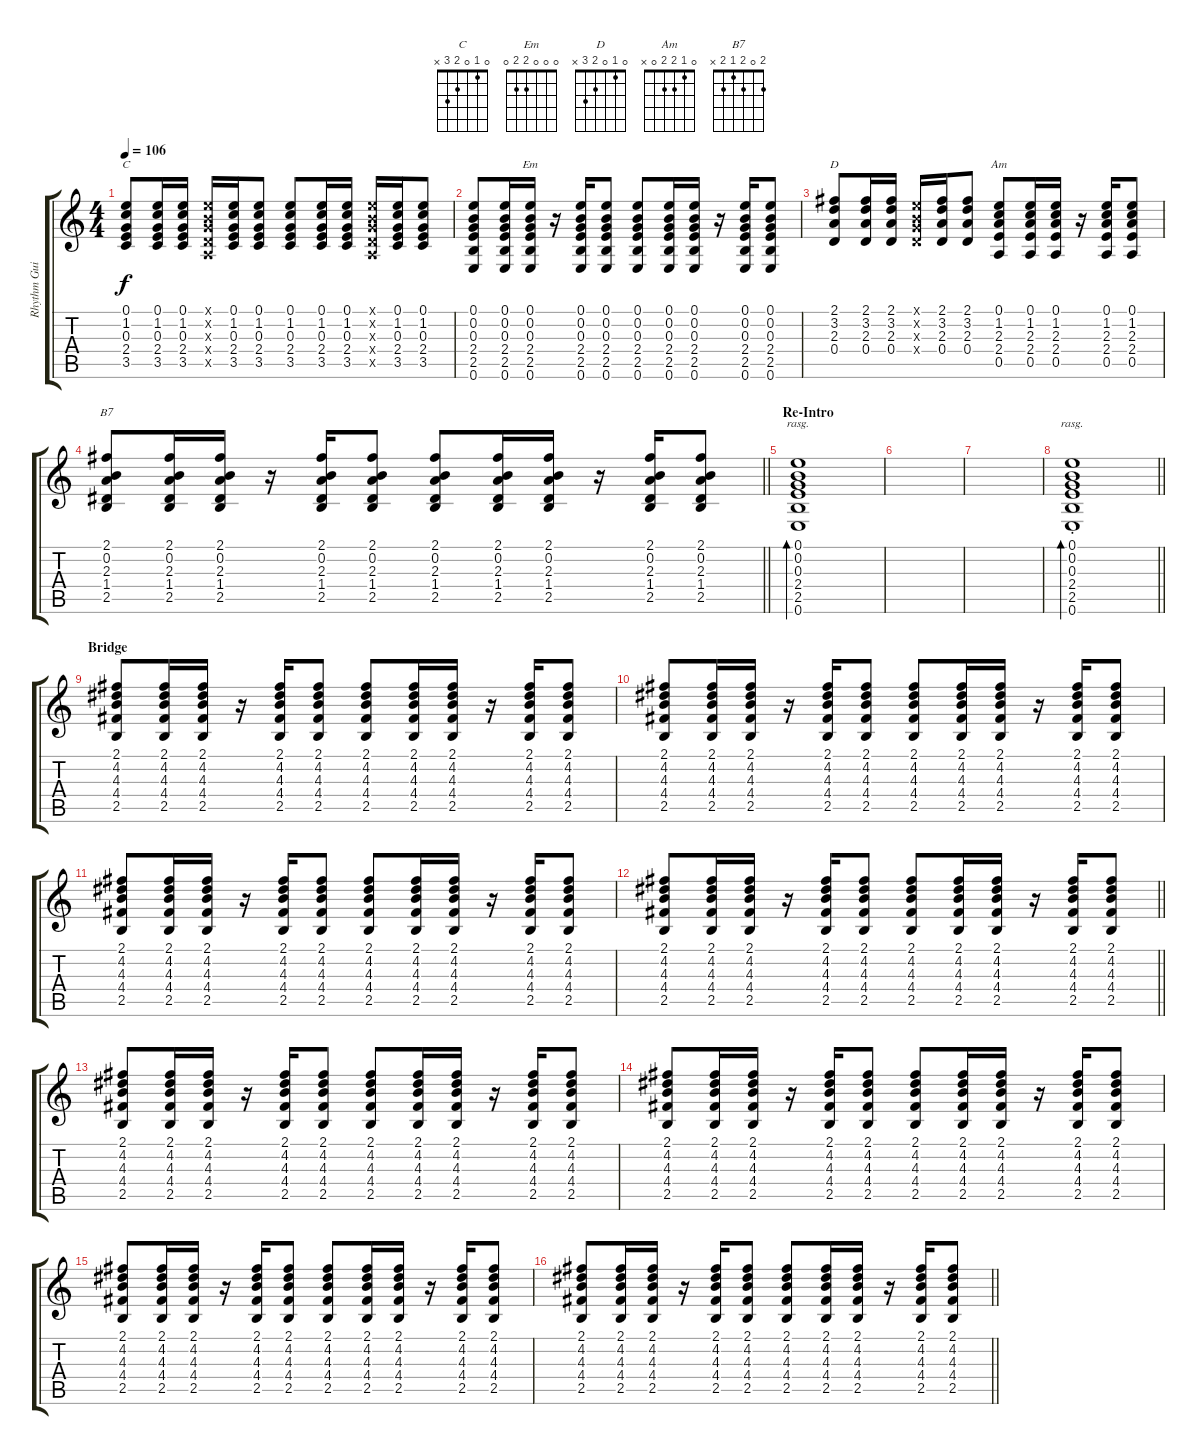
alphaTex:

\track ("Rhythm Guitar" "Rhythm Gui") {instrument acousticguitarsteel}
\staff {score tabs}
\tuning (E4 B3 G3 D3 A2 E2) {hide}
\chord ("C" 0 1 0 2 3 x)
\chord ("Em" 0 0 0 2 2 0)
\chord ("D" 0 1 0 2 3 x)
\chord ("Am" 0 1 2 2 0 x)
\chord ("B7" 2 0 2 1 2 x)
\ts (4 4)
\tempo 106
\clef g2
\ks c
(0.1 1.2 0.3 2.4 3.5).8{ch "C" dy f} (0.1 1.2 0.3 2.4 3.5).16 (0.1 1.2 0.3 2.4 3.5).16 (0.1{x} 0.2{x} 0.3{x} 0.4{x} 0.5{x}).16 (0.1 1.2 0.3 2.4 3.5).16 (0.1 1.2 0.3 2.4 3.5).8 (0.1 1.2 0.3 2.4 3.5).8 (0.1 1.2 0.3 2.4 3.5).16 (0.1 1.2 0.3 2.4 3.5).16 (0.1{x} 0.2{x} 0.3{x} 0.4{x} 0.5{x}).16 (0.1 1.2 0.3 2.4 3.5).16 (0.1 1.2 0.3 2.4 3.5).8 |
(0.1 0.2 0.3 2.4 2.5 0.6).8 (0.1 0.2 0.3 2.4 2.5 0.6).16 (0.1 0.2 0.3 2.4 2.5 0.6).16{ch "Em"} r.16 (0.1 0.2 0.3 2.4 2.5 0.6).16 (0.1 0.2 0.3 2.4 2.5 0.6).8 (0.1 0.2 0.3 2.4 2.5 0.6).8 (0.1 0.2 0.3 2.4 2.5 0.6).16 (0.1 0.2 0.3 2.4 2.5 0.6).16 r.16 (0.1 0.2 0.3 2.4 2.5 0.6).16 (0.1 0.2 0.3 2.4 2.5 0.6).8 |
(2.1 3.2 2.3 0.4).8{ch "D"} (2.1 3.2 2.3 0.4).16 (2.1 3.2 2.3 0.4).16 (0.1{x} 0.2{x} 0.3{x} 0.4{x}).16 (2.1 3.2 2.3 0.4).16 (2.1 3.2 2.3 0.4).8 (0.1 1.2 2.3 2.4 0.5).8{ch "Am"} (0.1 1.2 2.3 2.4 0.5).16 (0.1 1.2 2.3 2.4 0.5).16 r.16 (0.1 1.2 2.3 2.4 0.5).16 (0.1 1.2 2.3 2.4 0.5).8 |
\barLineRight lightlight
(2.1 0.2 2.3 1.4 2.5).8{ch "B7"} (2.1 0.2 2.3 1.4 2.5).16 (2.1 0.2 2.3 1.4 2.5).16 r.16 (2.1 0.2 2.3 1.4 2.5).16 (2.1 0.2 2.3 1.4 2.5).8 (2.1 0.2 2.3 1.4 2.5).8 (2.1 0.2 2.3 1.4 2.5).16 (2.1 0.2 2.3 1.4 2.5).16 r.16 (2.1 0.2 2.3 1.4 2.5).16 (2.1 0.2 2.3 1.4 2.5).8 |
\section ("" "Re-Intro")
(0.1 0.2 0.3 2.4 2.5 0.6).1{bd 60 rasg ii} |
|
|
\barLineRight lightlight
(0.1{st} 0.2{st} 0.3{st} 2.4{st} 2.5{st} 0.6{st}).1{bd 60 rasg ii} |
\section ("" "Bridge")
(2.1 4.2 4.3 4.4 2.5).8 (2.1 4.2 4.3 4.4 2.5).16 (2.1 4.2 4.3 4.4 2.5).16 r.16 (2.1 4.2 4.3 4.4 2.5).16 (2.1 4.2 4.3 4.4 2.5).8 (2.1 4.2 4.3 4.4 2.5).8 (2.1 4.2 4.3 4.4 2.5).16 (2.1 4.2 4.3 4.4 2.5).16 r.16 (2.1 4.2 4.3 4.4 2.5).16 (2.1 4.2 4.3 4.4 2.5).8 |
(2.1 4.2 4.3 4.4 2.5).8 (2.1 4.2 4.3 4.4 2.5).16 (2.1 4.2 4.3 4.4 2.5).16 r.16 (2.1 4.2 4.3 4.4 2.5).16 (2.1 4.2 4.3 4.4 2.5).8 (2.1 4.2 4.3 4.4 2.5).8 (2.1 4.2 4.3 4.4 2.5).16 (2.1 4.2 4.3 4.4 2.5).16 r.16 (2.1 4.2 4.3 4.4 2.5).16 (2.1 4.2 4.3 4.4 2.5).8 |
(2.1 4.2 4.3 4.4 2.5).8 (2.1 4.2 4.3 4.4 2.5).16 (2.1 4.2 4.3 4.4 2.5).16 r.16 (2.1 4.2 4.3 4.4 2.5).16 (2.1 4.2 4.3 4.4 2.5).8 (2.1 4.2 4.3 4.4 2.5).8 (2.1 4.2 4.3 4.4 2.5).16 (2.1 4.2 4.3 4.4 2.5).16 r.16 (2.1 4.2 4.3 4.4 2.5).16 (2.1 4.2 4.3 4.4 2.5).8 |
\barLineRight lightlight
(2.1 4.2 4.3 4.4 2.5).8 (2.1 4.2 4.3 4.4 2.5).16 (2.1 4.2 4.3 4.4 2.5).16 r.16 (2.1 4.2 4.3 4.4 2.5).16 (2.1 4.2 4.3 4.4 2.5).8 (2.1 4.2 4.3 4.4 2.5).8 (2.1 4.2 4.3 4.4 2.5).16 (2.1 4.2 4.3 4.4 2.5).16 r.16 (2.1 4.2 4.3 4.4 2.5).16 (2.1 4.2 4.3 4.4 2.5).8 |
(2.1 4.2 4.3 4.4 2.5).8 (2.1 4.2 4.3 4.4 2.5).16 (2.1 4.2 4.3 4.4 2.5).16 r.16 (2.1 4.2 4.3 4.4 2.5).16 (2.1 4.2 4.3 4.4 2.5).8 (2.1 4.2 4.3 4.4 2.5).8 (2.1 4.2 4.3 4.4 2.5).16 (2.1 4.2 4.3 4.4 2.5).16 r.16 (2.1 4.2 4.3 4.4 2.5).16 (2.1 4.2 4.3 4.4 2.5).8 |
(2.1 4.2 4.3 4.4 2.5).8 (2.1 4.2 4.3 4.4 2.5).16 (2.1 4.2 4.3 4.4 2.5).16 r.16 (2.1 4.2 4.3 4.4 2.5).16 (2.1 4.2 4.3 4.4 2.5).8 (2.1 4.2 4.3 4.4 2.5).8 (2.1 4.2 4.3 4.4 2.5).16 (2.1 4.2 4.3 4.4 2.5).16 r.16 (2.1 4.2 4.3 4.4 2.5).16 (2.1 4.2 4.3 4.4 2.5).8 |
(2.1 4.2 4.3 4.4 2.5).8 (2.1 4.2 4.3 4.4 2.5).16 (2.1 4.2 4.3 4.4 2.5).16 r.16 (2.1 4.2 4.3 4.4 2.5).16 (2.1 4.2 4.3 4.4 2.5).8 (2.1 4.2 4.3 4.4 2.5).8 (2.1 4.2 4.3 4.4 2.5).16 (2.1 4.2 4.3 4.4 2.5).16 r.16 (2.1 4.2 4.3 4.4 2.5).16 (2.1 4.2 4.3 4.4 2.5).8 |
\barLineRight lightlight
(2.1 4.2 4.3 4.4 2.5).8 (2.1 4.2 4.3 4.4 2.5).16 (2.1 4.2 4.3 4.4 2.5).16 r.16 (2.1 4.2 4.3 4.4 2.5).16 (2.1 4.2 4.3 4.4 2.5).8 (2.1 4.2 4.3 4.4 2.5).8 (2.1 4.2 4.3 4.4 2.5).16 (2.1 4.2 4.3 4.4 2.5).16 r.16 (2.1 4.2 4.3 4.4 2.5).16 (2.1 4.2 4.3 4.4 2.5).8
